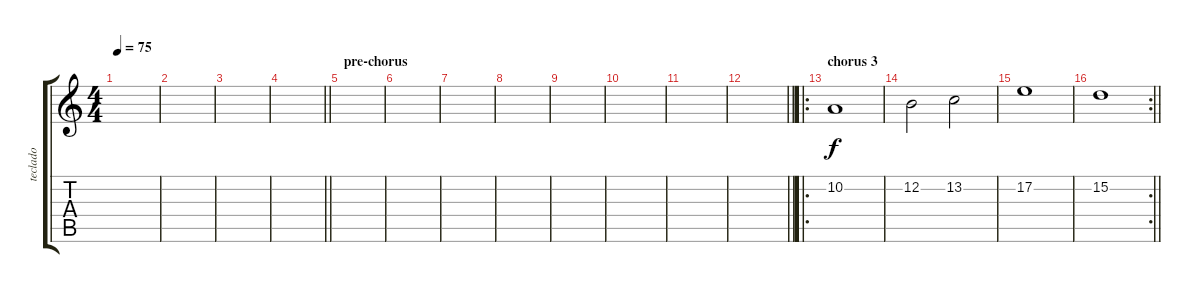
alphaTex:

\track ("teclado" "teclado") {instrument stringensemble2}
\staff {score tabs}
\tuning (E4 B3 G3 D3 A2 E2) {hide}
\ts (4 4)
\tempo 75
\clef g2
\ks c
|
|
|
\barLineRight lightlight
|
\section ("" "pre-chorus")
|
|
|
|
|
|
|
\barLineRight lightlight
|
\ro
\section ("" "chorus 3")
10.2.1 |
12.2.2 13.2.2 |
17.2.1 |
\rc 2
\barLineRight lightlight
15.2.1
